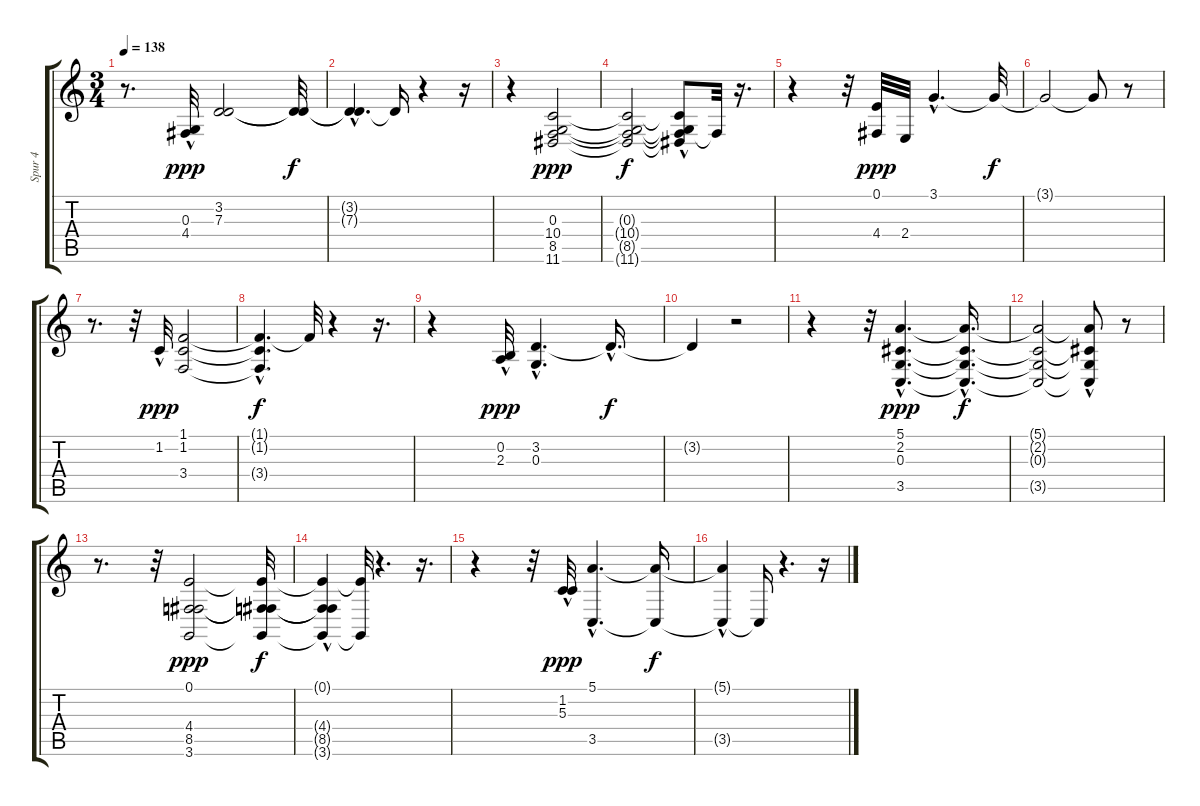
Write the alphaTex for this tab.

\track ("Spur 4" "Spur 4") {instrument stringensemble1}
\staff {score tabs}
\tuning (E4 B3 G3 D3 A2 E2) {hide}
\ts (3 4)
\tempo 138
\clef g2
\ks c
r.8{d dy f} (0.3 4.4{hac}).32{dy ppp} (3.2 7.3).2 (3.2{t} 7.3{t}).32{dy f} |
(3.2{hac t} 7.3{hac t}).4{d} 3.2{t}.16 r.4 r.16 |
r.4 (0.3 10.4 8.5 11.6).2{dy ppp} |
(0.3{t} 10.4{t} 8.5{t} 11.6{t}).2{dy f} (0.3{t} 10.4{hac t} 8.5{t} 11.6{t}).8 8.5{t}.32 r.16{d} |
r.4 r.32 (0.1 4.4).32{dy ppp} 2.4.32 3.1{hac}.4{d} 3.1{t}.32{dy f} |
3.1{t}.2 3.1{t}.8 r.8 |
r.8{d} r.32 1.2{hac}.32{dy ppp} (1.1 1.2 3.4).2 |
(1.1{hac t} 1.2{hac t} 3.4{t}).4{d dy f} 1.1{t}.32 r.4 r.16{d} |
r.4 (0.2{hac} 2.3{hac}).32{dy ppp} (3.2{hac} 0.3).4{d} 3.2{hac t}.16{d dy f} |
3.2{t}.4 r.2 |
r.4 r.32 (5.1{hac} 2.2{hac} 0.3{hac} 3.5{hac}).4{d dy ppp} (5.1{hac t} 2.2{hac t} 0.3{hac t} 3.5{hac t}).16{d dy f} |
(5.1{t} 2.2{t} 0.3{t} 3.5{t}).2 (5.1{t} 2.2{hac t} 0.3{hac t} 3.5{t}).8 r.8 |
r.8{d} r.32 (0.1 4.4 8.5 3.6).2{dy ppp} (0.1{t} 4.4{t} 8.5{t} 3.6{t}).32{dy f} |
(0.1{t} 4.4{hac t} 8.5{t} 3.6{t}).4 (0.1{t} 3.6{t}).32 r.4{d} r.16{d} |
r.4 r.32 (1.2 5.3{hac}).32{dy ppp} (5.1{hac} 3.5{hac}).4{d} (5.1{t} 3.5{t}).16{dy f} |
(5.1{hac t} 3.5{t}).4 3.5{t}.16 r.4{d} r.16
